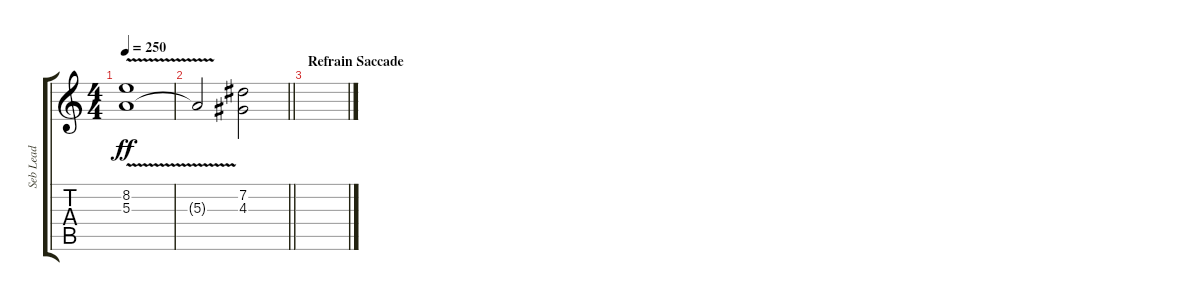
\track ("Seb Lead" "Seb Lead") {instrument distortionguitar}
\staff {score tabs}
\tuning (Db4 Ab3 E3 B2 Gb2 Db2) {hide}
\ts (4 4)
\tempo 250
\clef g2
\ks c
(8.2 5.3{v}).1{dy ff} |
\barLineRight lightlight
5.3{v t}.2 (7.2 4.3).2 |
\section ("" "Refrain Saccade")
